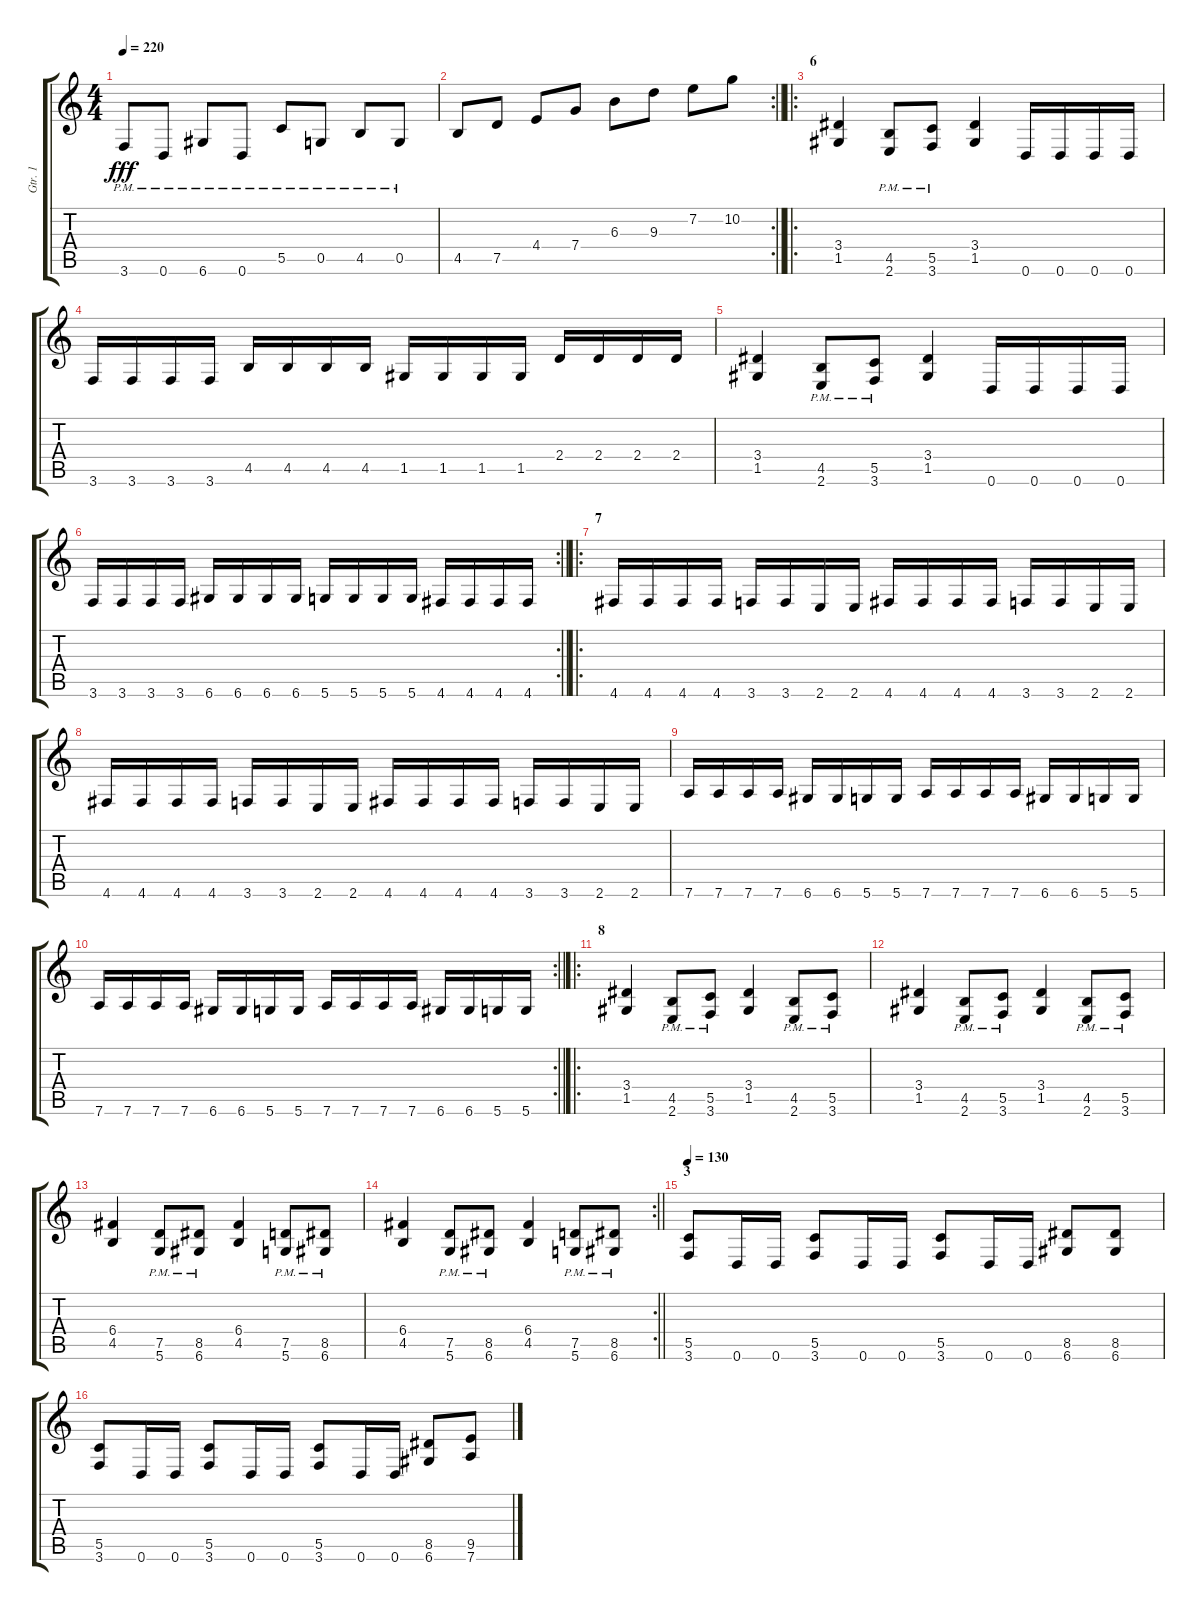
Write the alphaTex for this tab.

\track ("Gtr. 1" "Gtr. 1") {instrument distortionguitar}
\staff {score tabs}
\tuning (D4 A3 F3 C3 G2 D2) {hide}
\ts (4 4)
\tempo 220
\clef g2
\ks c
3.6{pm}.8{dy fff} 0.6{pm}.8 6.6{pm}.8 0.6{pm}.8 5.5{pm}.8 0.5{pm}.8 4.5{pm}.8 0.5{pm}.8 |
\rc 2
\barLineRight lightlight
4.5.8 7.5.8 4.4.8 7.4.8 6.3.8 9.3.8 7.2.8 10.2.8 |
\ro
\section ("" "6")
(3.4 1.5).4 (4.5{pm} 2.6{pm}).8 (5.5{pm} 3.6{pm}).8 (3.4 1.5).4 0.6.16 0.6.16 0.6.16 0.6.16 |
3.6.16 3.6.16 3.6.16 3.6.16 4.5.16 4.5.16 4.5.16 4.5.16 1.5.16 1.5.16 1.5.16 1.5.16 2.4.16 2.4.16 2.4.16 2.4.16 |
(3.4 1.5).4 (4.5{pm} 2.6{pm}).8 (5.5{pm} 3.6{pm}).8 (3.4 1.5).4 0.6.16 0.6.16 0.6.16 0.6.16 |
\rc 2
\barLineRight lightlight
3.6.16 3.6.16 3.6.16 3.6.16 6.6.16 6.6.16 6.6.16 6.6.16 5.6.16 5.6.16 5.6.16 5.6.16 4.6.16 4.6.16 4.6.16 4.6.16 |
\ro
\section ("" "7")
4.6.16 4.6.16 4.6.16 4.6.16 3.6.16 3.6.16 2.6.16 2.6.16 4.6.16 4.6.16 4.6.16 4.6.16 3.6.16 3.6.16 2.6.16 2.6.16 |
4.6.16 4.6.16 4.6.16 4.6.16 3.6.16 3.6.16 2.6.16 2.6.16 4.6.16 4.6.16 4.6.16 4.6.16 3.6.16 3.6.16 2.6.16 2.6.16 |
7.6.16 7.6.16 7.6.16 7.6.16 6.6.16 6.6.16 5.6.16 5.6.16 7.6.16 7.6.16 7.6.16 7.6.16 6.6.16 6.6.16 5.6.16 5.6.16 |
\rc 2
\barLineRight lightlight
7.6.16 7.6.16 7.6.16 7.6.16 6.6.16 6.6.16 5.6.16 5.6.16 7.6.16 7.6.16 7.6.16 7.6.16 6.6.16 6.6.16 5.6.16 5.6.16 |
\ro
\section ("" "8")
(3.4 1.5).4 (4.5{pm} 2.6{pm}).8 (5.5{pm} 3.6{pm}).8 (3.4 1.5).4 (4.5{pm} 2.6{pm}).8 (5.5{pm} 3.6{pm}).8 |
(3.4 1.5).4 (4.5{pm} 2.6{pm}).8 (5.5{pm} 3.6{pm}).8 (3.4 1.5).4 (4.5{pm} 2.6{pm}).8 (5.5{pm} 3.6{pm}).8 |
(6.4 4.5).4 (7.5{pm} 5.6{pm}).8 (8.5{pm} 6.6{pm}).8 (6.4 4.5).4 (7.5{pm} 5.6{pm}).8 (8.5{pm} 6.6{pm}).8 |
\rc 2
\barLineRight lightlight
(6.4 4.5).4 (7.5{pm} 5.6{pm}).8 (8.5{pm} 6.6{pm}).8 (6.4 4.5).4 (7.5{pm} 5.6{pm}).8 (8.5{pm} 6.6{pm}).8 |
\section ("" "3")
\tempo 130
(5.5 3.6).8 0.6.16 0.6.16 (5.5 3.6).8 0.6.16 0.6.16 (5.5 3.6).8 0.6.16 0.6.16 (8.5 6.6).8 (8.5 6.6).8 |
(5.5 3.6).8 0.6.16 0.6.16 (5.5 3.6).8 0.6.16 0.6.16 (5.5 3.6).8 0.6.16 0.6.16 (8.5 6.6).8 (9.5 7.6).8
